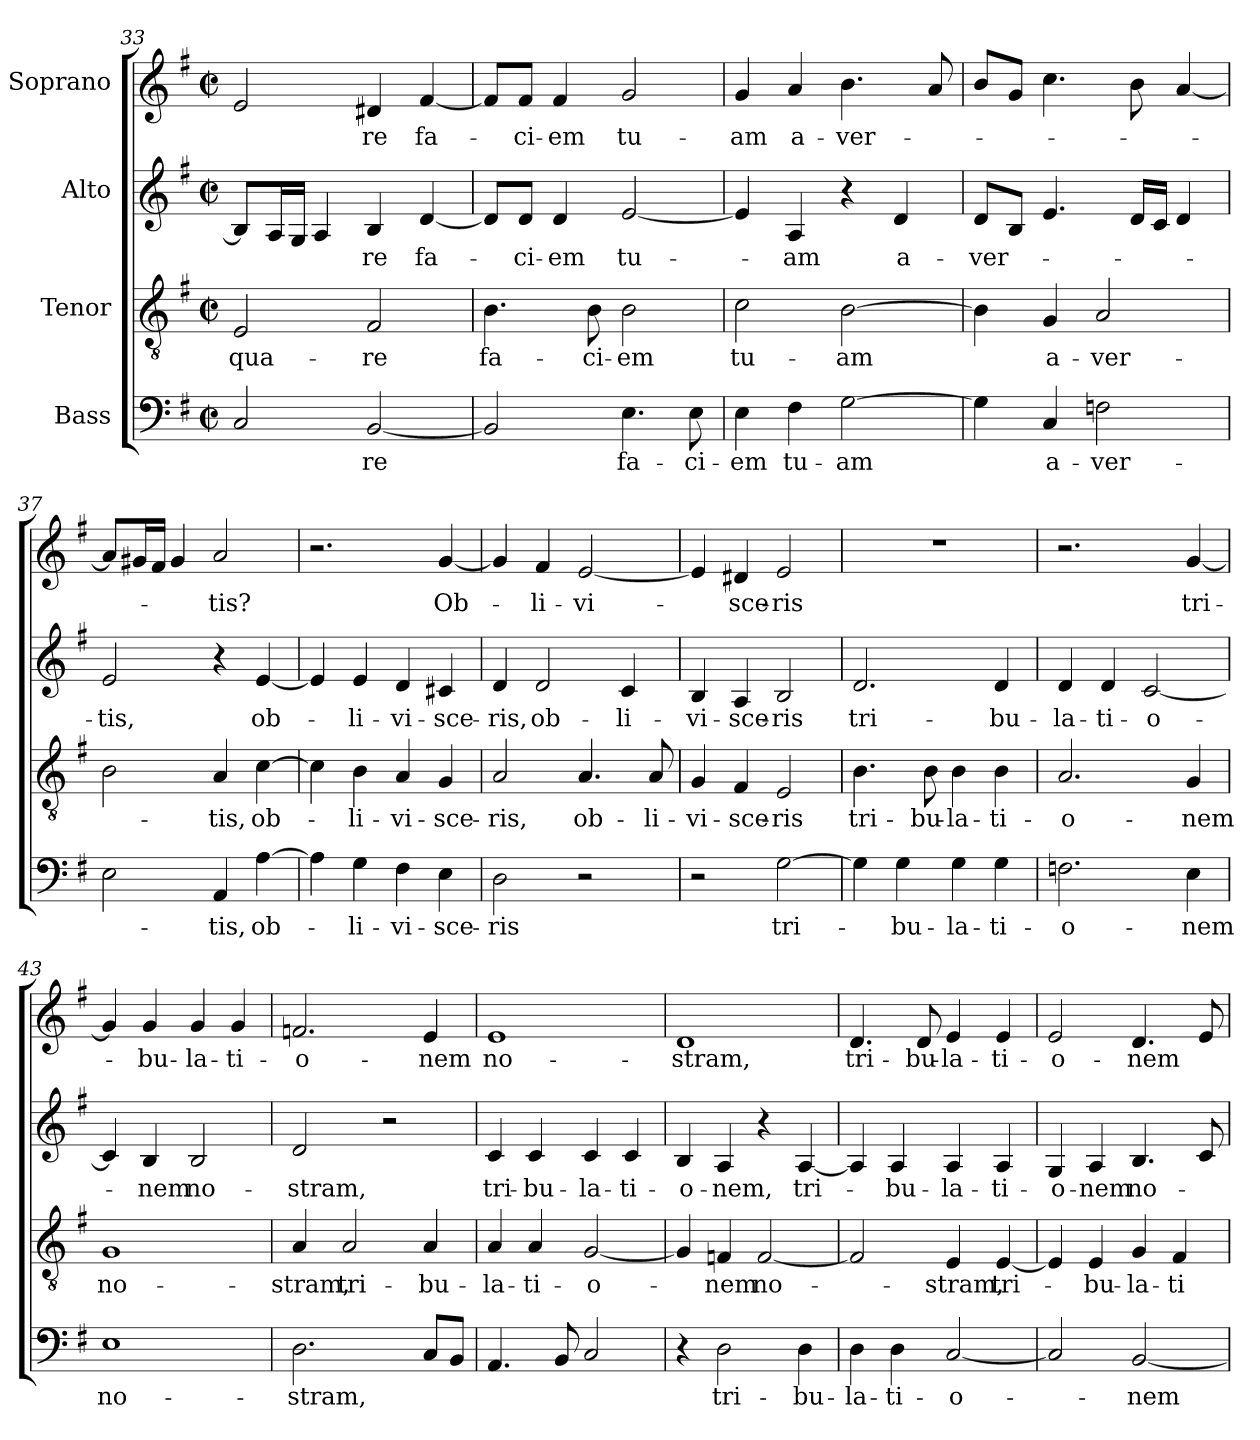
**kern	**text	**kern	**text	**kern	**text	**kern	**text
*part4	*part4	*part3	*part3	*part2	*part2	*part1	*part1
*staff4	*staff4	*staff3	*staff3	*staff2	*staff2	*staff1	*staff1
*I"Bass	*	*I"Tenor	*	*I"Alto	*	*I"Soprano	*
*clefF4	*	*clefGv2	*	*clefG2	*	*clefG2	*
*k[f#]	*	*k[f#]	*	*k[f#]	*	*k[f#]	*
*G:	*	*G:	*	*G:	*	*G:	*
*M2/2	*	*M2/2	*	*M2/2	*	*M2/2	*
*met(c|)	*	*met(c|)	*	*met(c|)	*	*met(c|)	*
=33	=33	=33	=33	=33	=33	=33	=33
2C/	.	2E/	qua-	8B/L]	.	2e/	.
.	.	.	.	16A/L	.	.	.
.	.	.	.	16G/JJ	.	.	.
.	.	.	.	4A/	.	.	.
[2BB/	-re	2F#/	-re	4B/	-re	4d#X/	-re
.	.	.	.	[4d/	fa-	[4f#/	fa-
=34	=34	=34	=34	=34	=34	=34	=34
2BB/]	.	4.B\	fa-	8d/L]	.	8f#/L]	.
.	.	.	.	8d/J	-ci-	8f#/J	-ci-
.	.	.	.	4d/	-em	4f#/	-em
.	.	8B\	-ci-	.	.	.	.
4.E\	fa-	2B\	-em	[2e/	tu-	2g/	tu-
8E\	-ci-	.	.	.	.	.	.
!!LO:LB:g=z
=35	=35	=35	=35	=35	=35	=35	=35
4E\	-em	2c\	tu-	4e/]	.	4g/	-am
4F#\	tu-	.	.	4A/	-am	4a/	a-
[2G\	-am	[2B\	-am	4r	.	4.b\	-ver-
.	.	.	.	4d/	a-	.	.
.	.	.	.	.	.	8a/	.
=36	=36	=36	=36	=36	=36	=36	=36
4G\]	.	4B\]	.	8d/L	-ver-	8b/L	.
.	.	.	.	8B/J	.	8g/J	.
4C/	a-	4G/	a-	4.e/	.	4.cc\	.
2Fn\	-ver-	2A/	-ver-	.	.	.	.
.	.	.	.	16d/LL	.	8b\	.
.	.	.	.	16c/JJ	.	.	.
.	.	.	.	4d/	.	[4a/	.
=37	=37	=37	=37	=37	=37	=37	=37
2E\	.	2B\	.	2e/	-tis,	8a/L]	.
.	.	.	.	.	.	16g#X/L	.
.	.	.	.	.	.	16f#/JJ	.
.	.	.	.	.	.	4g#/	.
4AA/	-tis,	4A/	-tis,	4r	.	2a/	-tis?
[4A\	ob-	[4c\	ob-	[4e/	ob-	.	.
=38	=38	=38	=38	=38	=38	=38	=38
4A\]	.	4c\]	.	4e/]	.	2.r	.
4G\	-li-	4B\	-li-	4e/	-li-	.	.
4F#\	-vi-	4A/	-vi-	4d/	-vi-	.	.
4E\	-sce-	4G/	-sce-	4c#X/	-sce-	[4g/	Ob-
=39	=39	=39	=39	=39	=39	=39	=39
2D\	-ris	2A/	-ris,	4d/	-ris,	4g/]	.
.	.	.	.	2d/	ob-	4f#/	-li-
2r	.	4.A/	ob-	.	.	[2e/	-vi-
.	.	.	.	4c/	-li-	.	.
.	.	8A/	-li-	.	.	.	.
!!LO:LB:g=z
=40	=40	=40	=40	=40	=40	=40	=40
2r	.	4G/	-vi-	4B/	-vi-	4e/]	.
.	.	4F#/	-sce-	4A/	-sce-	4d#X/	-sce-
[2G\	tri-	2E/	-ris	2B/	-ris	2e/	-ris
=41	=41	=41	=41	=41	=41	=41	=41
4G\]	.	4.B\	tri-	2.d/	tri-	1r	.
4G\	-bu-	.	.	.	.	.	.
.	.	8B\	-bu-	.	.	.	.
4G\	-la-	4B\	-la-	.	.	.	.
4G\	-ti-	4B\	-ti-	4d/	-bu-	.	.
=42	=42	=42	=42	=42	=42	=42	=42
2.Fn\	-o-	2.A/	-o-	4d/	-la-	2.r	.
.	.	.	.	4d/	-ti-	.	.
.	.	.	.	[2c/	-o-	.	.
4E\	-nem	4G/	-nem	.	.	[4g/	tri-
=43	=43	=43	=43	=43	=43	=43	=43
1E	no-	1G	no-	4c/]	.	4g/]	.
.	.	.	.	4B/	-nem	4g/	-bu-
.	.	.	.	2B/	no-	4g/	-la-
.	.	.	.	.	.	4g/	-ti-
=44	=44	=44	=44	=44	=44	=44	=44
2.D\	-stram,	4A/	-stram,	2d/	-stram,	2.fn/	-o-
.	.	2A/	tri-	.	.	.	.
.	.	.	.	2r	.	.	.
8C/L	.	4A/	-bu-	.	.	4e/	-nem
8BB/J	.	.	.	.	.	.	.
=45	=45	=45	=45	=45	=45	=45	=45
4.AA/	.	4A/	-la-	4c/	tri-	1e	no-
.	.	4A/	-ti-	4c/	-bu-	.	.
8BB/	.	.	.	.	.	.	.
2C/	.	[2G/	-o-	4c/	-la-	.	.
.	.	.	.	4c/	-ti-	.	.
!!LO:PB:g=z
=46	=46	=46	=46	=46	=46	=46	=46
4r	.	4G/]	.	4B/	-o-	1d	-stram,
2D\	tri-	4Fn/	-nem	4A/	-nem,	.	.
.	.	[2F/	no-	4r	.	.	.
4D\	-bu-	.	.	[4A/	tri-	.	.
=47	=47	=47	=47	=47	=47	=47	=47
4D\	-la-	2F/]	.	4A/]	.	4.d/	tri-
4D\	-ti-	.	.	4A/	-bu-	.	.
.	.	.	.	.	.	8d/	-bu-
[2C/	-o-	4E/	-stram,	4A/	-la-	4e/	-la-
.	.	[4E/	tri-	4A/	-ti-	4e/	-ti-
=48	=48	=48	=48	=48	=48	=48	=48
2C/]	.	4E/]	.	4G/	-o-	2e/	-o-
.	.	4E/	-bu-	4A/	-nem	.	.
[2BB/	-nem	4G/	-la-	4.B/	no-	4.d/	-nem
.	.	4F#/	-ti-	.	.	.	.
.	.	.	.	8c/	.	8e/	.
=	=	=	=	=	=	=	=
*-	*-	*-	*-	*-	*-	*-	*-
